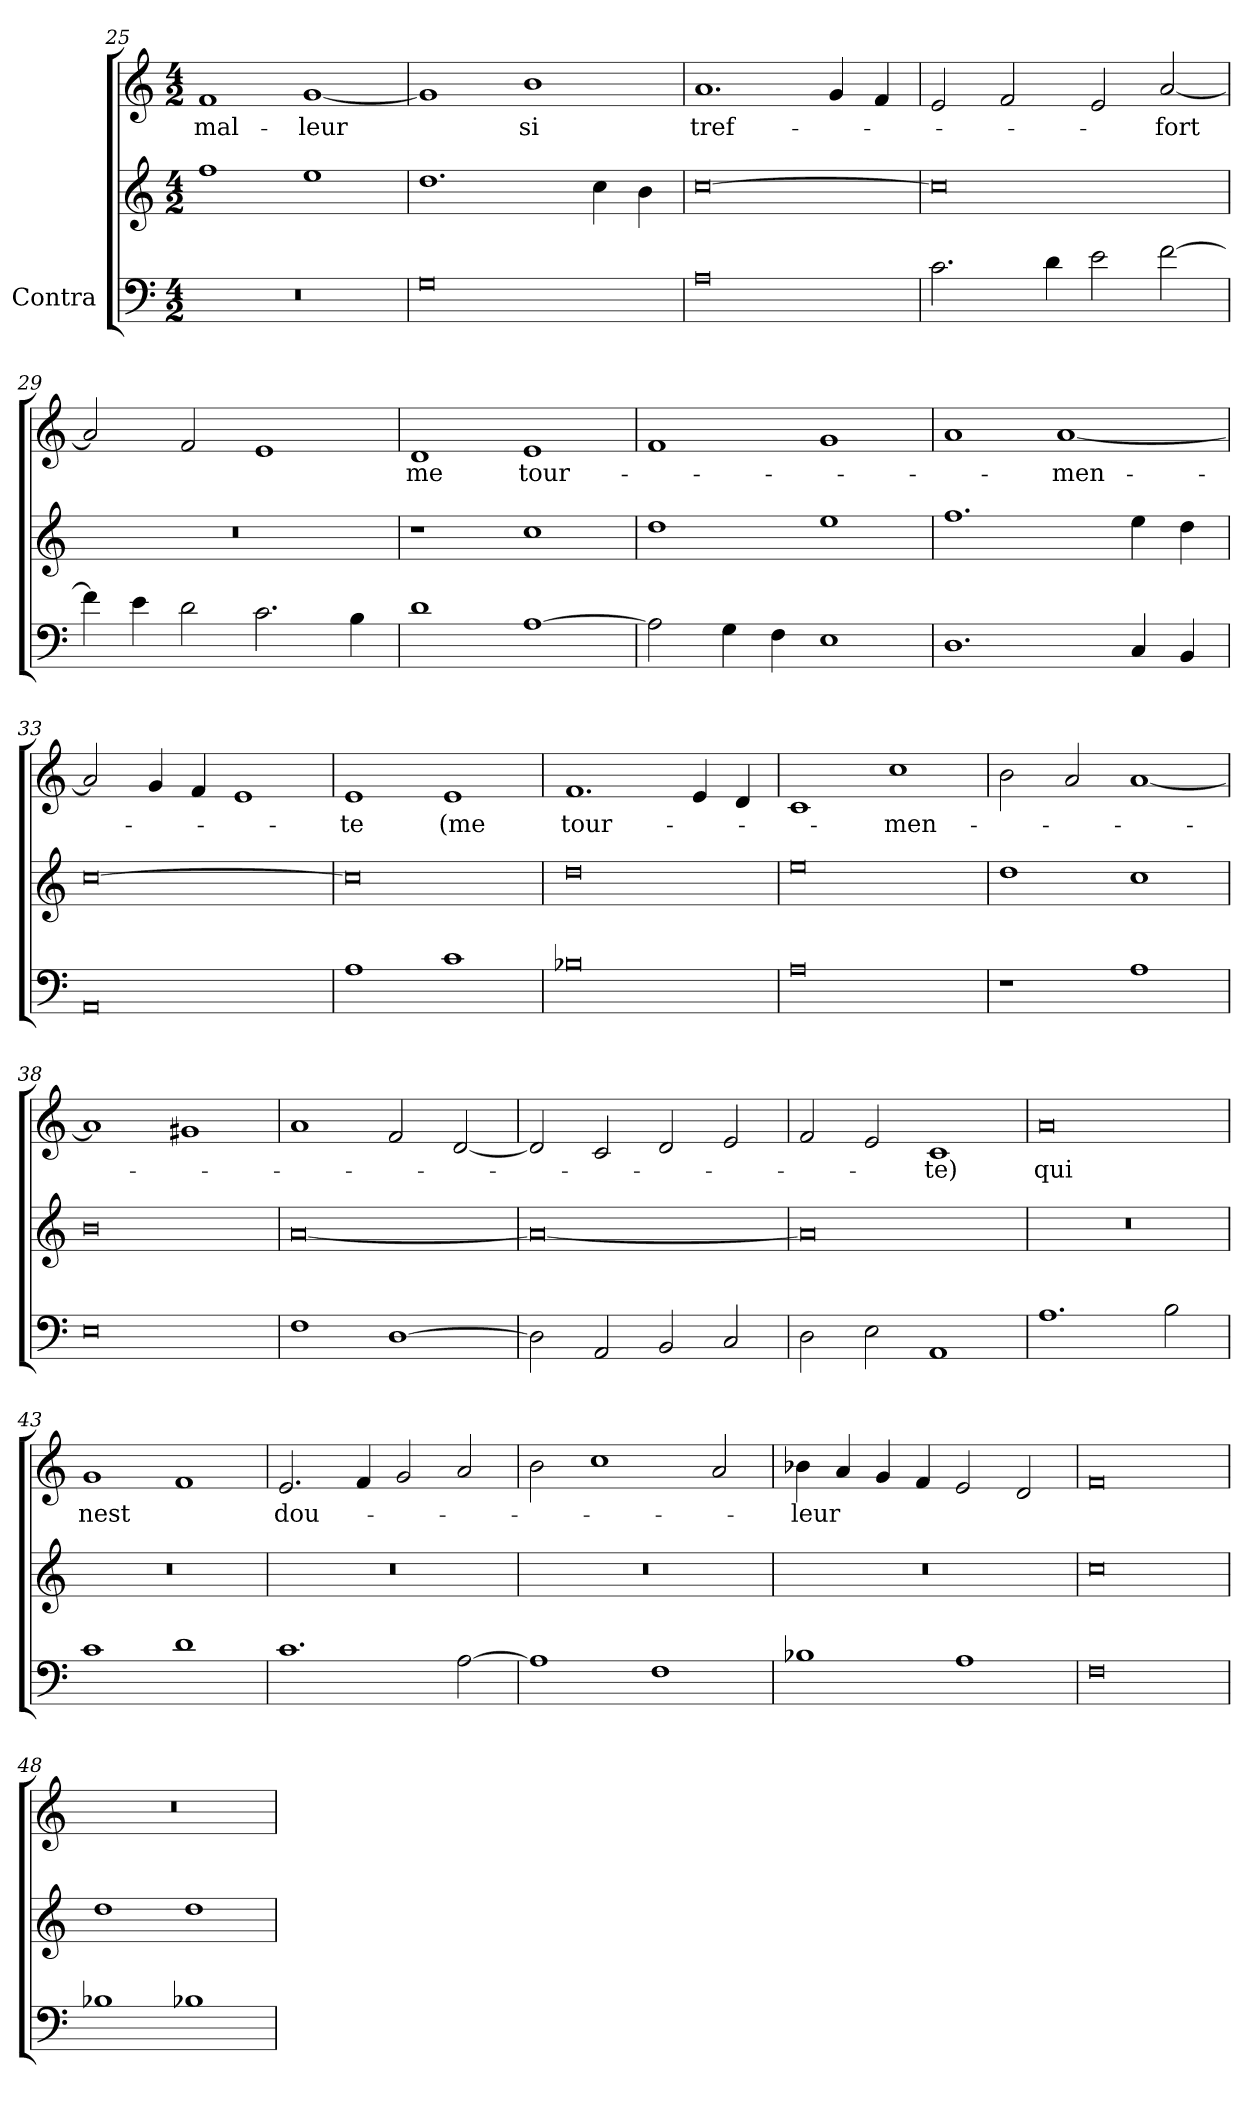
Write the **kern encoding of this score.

**kern	**kern	**kern	**text
*part3	*part2	*part1	*part1
*staff3	*staff2	*staff1	*staff1
*I"Contra	*	*	*
*clefF4	*clefG2	*clefG2	*
*M4/2	*M4/2	*M4/2	*
=25	=25	=25	=25
0r	1ff	1f	mal-
.	1ee	[1g	-leur
=26	=26	=26	=26
0G	1.dd	1g]	.
.	.	1b	-si
.	4cc	.	.
.	4b	.	.
=27	=27	=27	=27
0A	[0cc	1.a	tref-
.	.	4g	.
.	.	4f	.
=28	=28	=28	=28
2.c	0cc]	2e	.
.	.	2f	.
4d	.	.	.
2e	.	2e	.
[2f	.	[2a	-fort
=29	=29	=29	=29
4f]	0r	2a]	.
4e	.	.	.
2d	.	2f	.
2.c	.	1e	.
4B	.	.	.
=30	=30	=30	=30
1d	1r	1d	-me
[1A	1cc	1e	tour-
=31	=31	=31	=31
2A]	1dd	1f	.
4G	.	.	.
4F	.	.	.
1E	1ee	1g	.
=32	=32	=32	=32
1.D	1.ff	1a	.
.	.	[1a	-men-
4C	4ee	.	.
4BB	4dd	.	.
=33	=33	=33	=33
0AA	[0cc	2a]	.
.	.	4g	.
.	.	4f	.
.	.	1e	.
=34	=34	=34	=34
1A	0cc]	1e	-te
1c	.	1e	-(me
=35	=35	=35	=35
0B-X	0dd	1.f	tour-
.	.	4e	.
.	.	4d	.
=36	=36	=36	=36
0A	0ee	1c	.
.	.	1cc	-men-
=37	=37	=37	=37
1r	1dd	2b	.
.	.	2a	.
1A	1cc	[1a	.
=38	=38	=38	=38
0E	0b	1a]	.
.	.	1g#X	.
=39	=39	=39	=39
1F	[0a	1a	.
[1D	.	2f	.
.	.	[2d	.
=40	=40	=40	=40
2D]	0a_	2d]	.
2AA	.	2c	.
2BB	.	2d	.
2C	.	2e	.
=41	=41	=41	=41
2D	0a]	2f	.
2E	.	2e	.
1AA	.	1c	-te)
=42	=42	=42	=42
1.A	0r	0a	-qui
2B	.	.	.
=43	=43	=43	=43
1c	0r	1g	-nest
1d	.	1f	.
=44	=44	=44	=44
1.c	0r	2.e	dou-
.	.	4f	.
.	.	2g	.
[2A	.	2a	.
=45	=45	=45	=45
1A]	0r	2b	.
.	.	1cc	.
1F	.	.	.
.	.	2a	.
=46	=46	=46	=46
1B-X	0r	4b-X	-leur
.	.	4a	.
.	.	4g	.
.	.	4f	.
1A	.	2e	.
.	.	2d	.
=47	=47	=47	=47
0F	0cc	0f	.
=48	=48	=48	=48
1B-X	1dd	0r	.
1B-X	1dd	.	.
=	=	=	=
*-	*-	*-	*-
